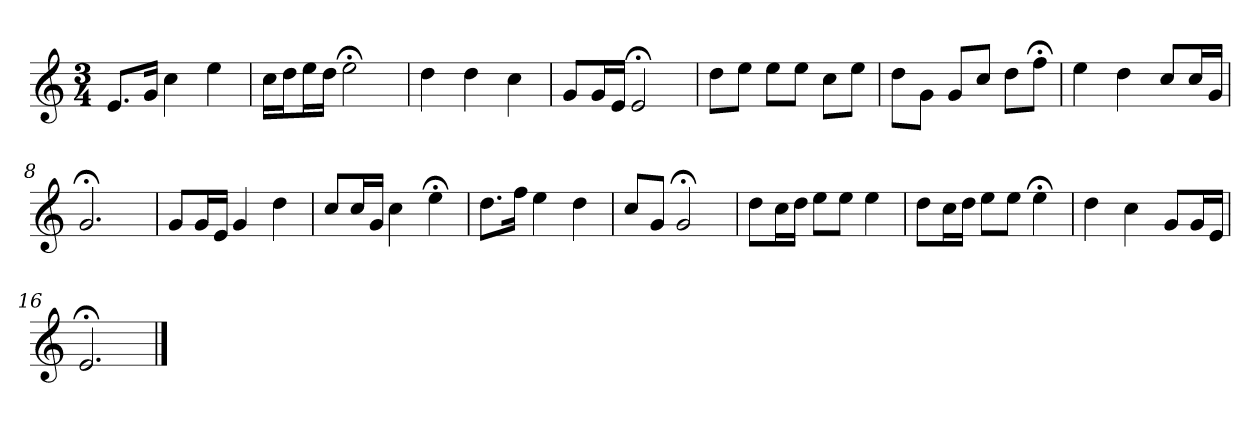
**kern
*part1
*staff1
*k[]
*C:
*M3/4
*MM120
=1
8.eL
16gJk
4cc
4ee
=2
16ccLL
16ddJ
16eeL
16ddJJ
2ee;<
=3
4dd
4dd
4cc
=4
8gL
16gL
16eJJ
2e;<
=5
8ddL
8eeJ
8eeL
8eeJ
8ccL
8eeJ
=6
8ddL
8gJ
8gL
8ccJ
8ddL
8ff;<J
=7
4ee
4dd
8ccL
16ccL
16gJJ
=8
2.g;<
=9
8gL
16gL
16eJJ
4g
4dd
=10
8ccL
16ccL
16gJJ
4cc
4ee;<
=11
8.ddL
16ffJk
4ee
4dd
=12
8ccL
8gJ
2g;<
=13
8ddL
16ccL
16ddJJ
8eeL
8eeJ
4ee
=14
8ddL
16ccL
16ddJJ
8eeL
8eeJ
4ee;<
=15
4dd
4cc
8gL
16gL
16eJJ
=16
2.e;<
==
*-
